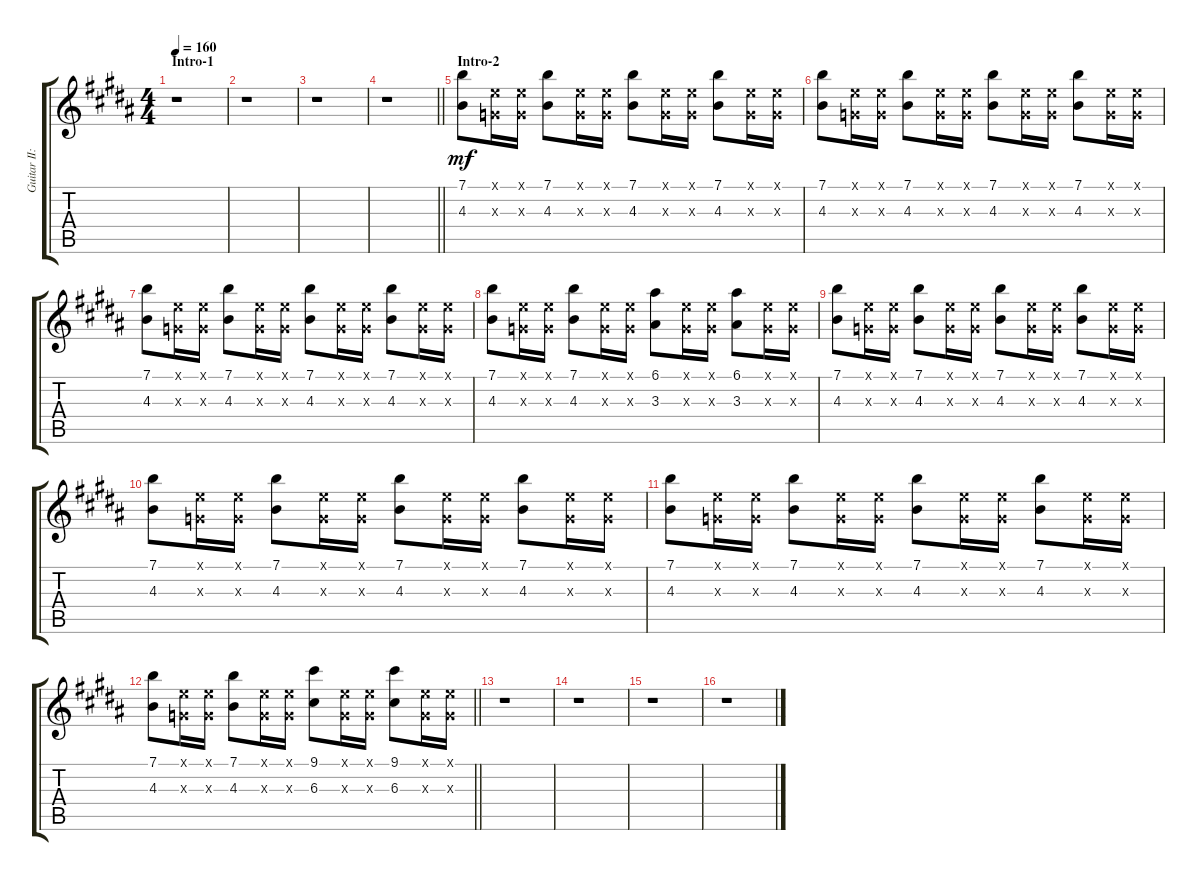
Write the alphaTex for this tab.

\track ("Guitar II: Azusa Nakano" "Guitar II:") {instrument distortionguitar}
\staff {score tabs}
\tuning (E4 B3 G3 D3 A2 E2) {hide}
\ts (4 4)
\section ("" "Intro-1")
\tempo 160
\clef g2
\ks b
r.1{dy mf instrument distortionguitar} |
r.1 |
r.1 |
\barLineRight lightlight
r.1 |
\section ("" "Intro-2")
(7.1 4.3).8 (0.1{x} 0.3{x}).16 (0.1{x} 0.3{x}).16 (7.1 4.3).8 (0.1{x} 0.3{x}).16 (0.1{x} 0.3{x}).16 (7.1 4.3).8 (0.1{x} 0.3{x}).16 (0.1{x} 0.3{x}).16 (7.1 4.3).8 (0.1{x} 0.3{x}).16 (0.1{x} 0.3{x}).16 |
(7.1 4.3).8 (0.1{x} 0.3{x}).16 (0.1{x} 0.3{x}).16 (7.1 4.3).8 (0.1{x} 0.3{x}).16 (0.1{x} 0.3{x}).16 (7.1 4.3).8 (0.1{x} 0.3{x}).16 (0.1{x} 0.3{x}).16 (7.1 4.3).8 (0.1{x} 0.3{x}).16 (0.1{x} 0.3{x}).16 |
(7.1 4.3).8 (0.1{x} 0.3{x}).16 (0.1{x} 0.3{x}).16 (7.1 4.3).8 (0.1{x} 0.3{x}).16 (0.1{x} 0.3{x}).16 (7.1 4.3).8 (0.1{x} 0.3{x}).16 (0.1{x} 0.3{x}).16 (7.1 4.3).8 (0.1{x} 0.3{x}).16 (0.1{x} 0.3{x}).16 |
(7.1 4.3).8 (0.1{x} 0.3{x}).16 (0.1{x} 0.3{x}).16 (7.1 4.3).8 (0.1{x} 0.3{x}).16 (0.1{x} 0.3{x}).16 (6.1 3.3).8 (0.1{x} 0.3{x}).16 (0.1{x} 0.3{x}).16 (6.1 3.3).8 (0.1{x} 0.3{x}).16 (0.1{x} 0.3{x}).16 |
(7.1 4.3).8 (0.1{x} 0.3{x}).16 (0.1{x} 0.3{x}).16 (7.1 4.3).8 (0.1{x} 0.3{x}).16 (0.1{x} 0.3{x}).16 (7.1 4.3).8 (0.1{x} 0.3{x}).16 (0.1{x} 0.3{x}).16 (7.1 4.3).8 (0.1{x} 0.3{x}).16 (0.1{x} 0.3{x}).16 |
(7.1 4.3).8 (0.1{x} 0.3{x}).16 (0.1{x} 0.3{x}).16 (7.1 4.3).8 (0.1{x} 0.3{x}).16 (0.1{x} 0.3{x}).16 (7.1 4.3).8 (0.1{x} 0.3{x}).16 (0.1{x} 0.3{x}).16 (7.1 4.3).8 (0.1{x} 0.3{x}).16 (0.1{x} 0.3{x}).16 |
(7.1 4.3).8 (0.1{x} 0.3{x}).16 (0.1{x} 0.3{x}).16 (7.1 4.3).8 (0.1{x} 0.3{x}).16 (0.1{x} 0.3{x}).16 (7.1 4.3).8 (0.1{x} 0.3{x}).16 (0.1{x} 0.3{x}).16 (7.1 4.3).8 (0.1{x} 0.3{x}).16 (0.1{x} 0.3{x}).16 |
\barLineRight lightlight
(7.1 4.3).8 (0.1{x} 0.3{x}).16 (0.1{x} 0.3{x}).16 (7.1 4.3).8 (0.1{x} 0.3{x}).16 (0.1{x} 0.3{x}).16 (9.1 6.3).8 (0.1{x} 0.3{x}).16 (0.1{x} 0.3{x}).16 (9.1 6.3).8 (0.1{x} 0.3{x}).16 (0.1{x} 0.3{x}).16 |
\section ("" "")
r.1 |
r.1 |
r.1 |
r.1
